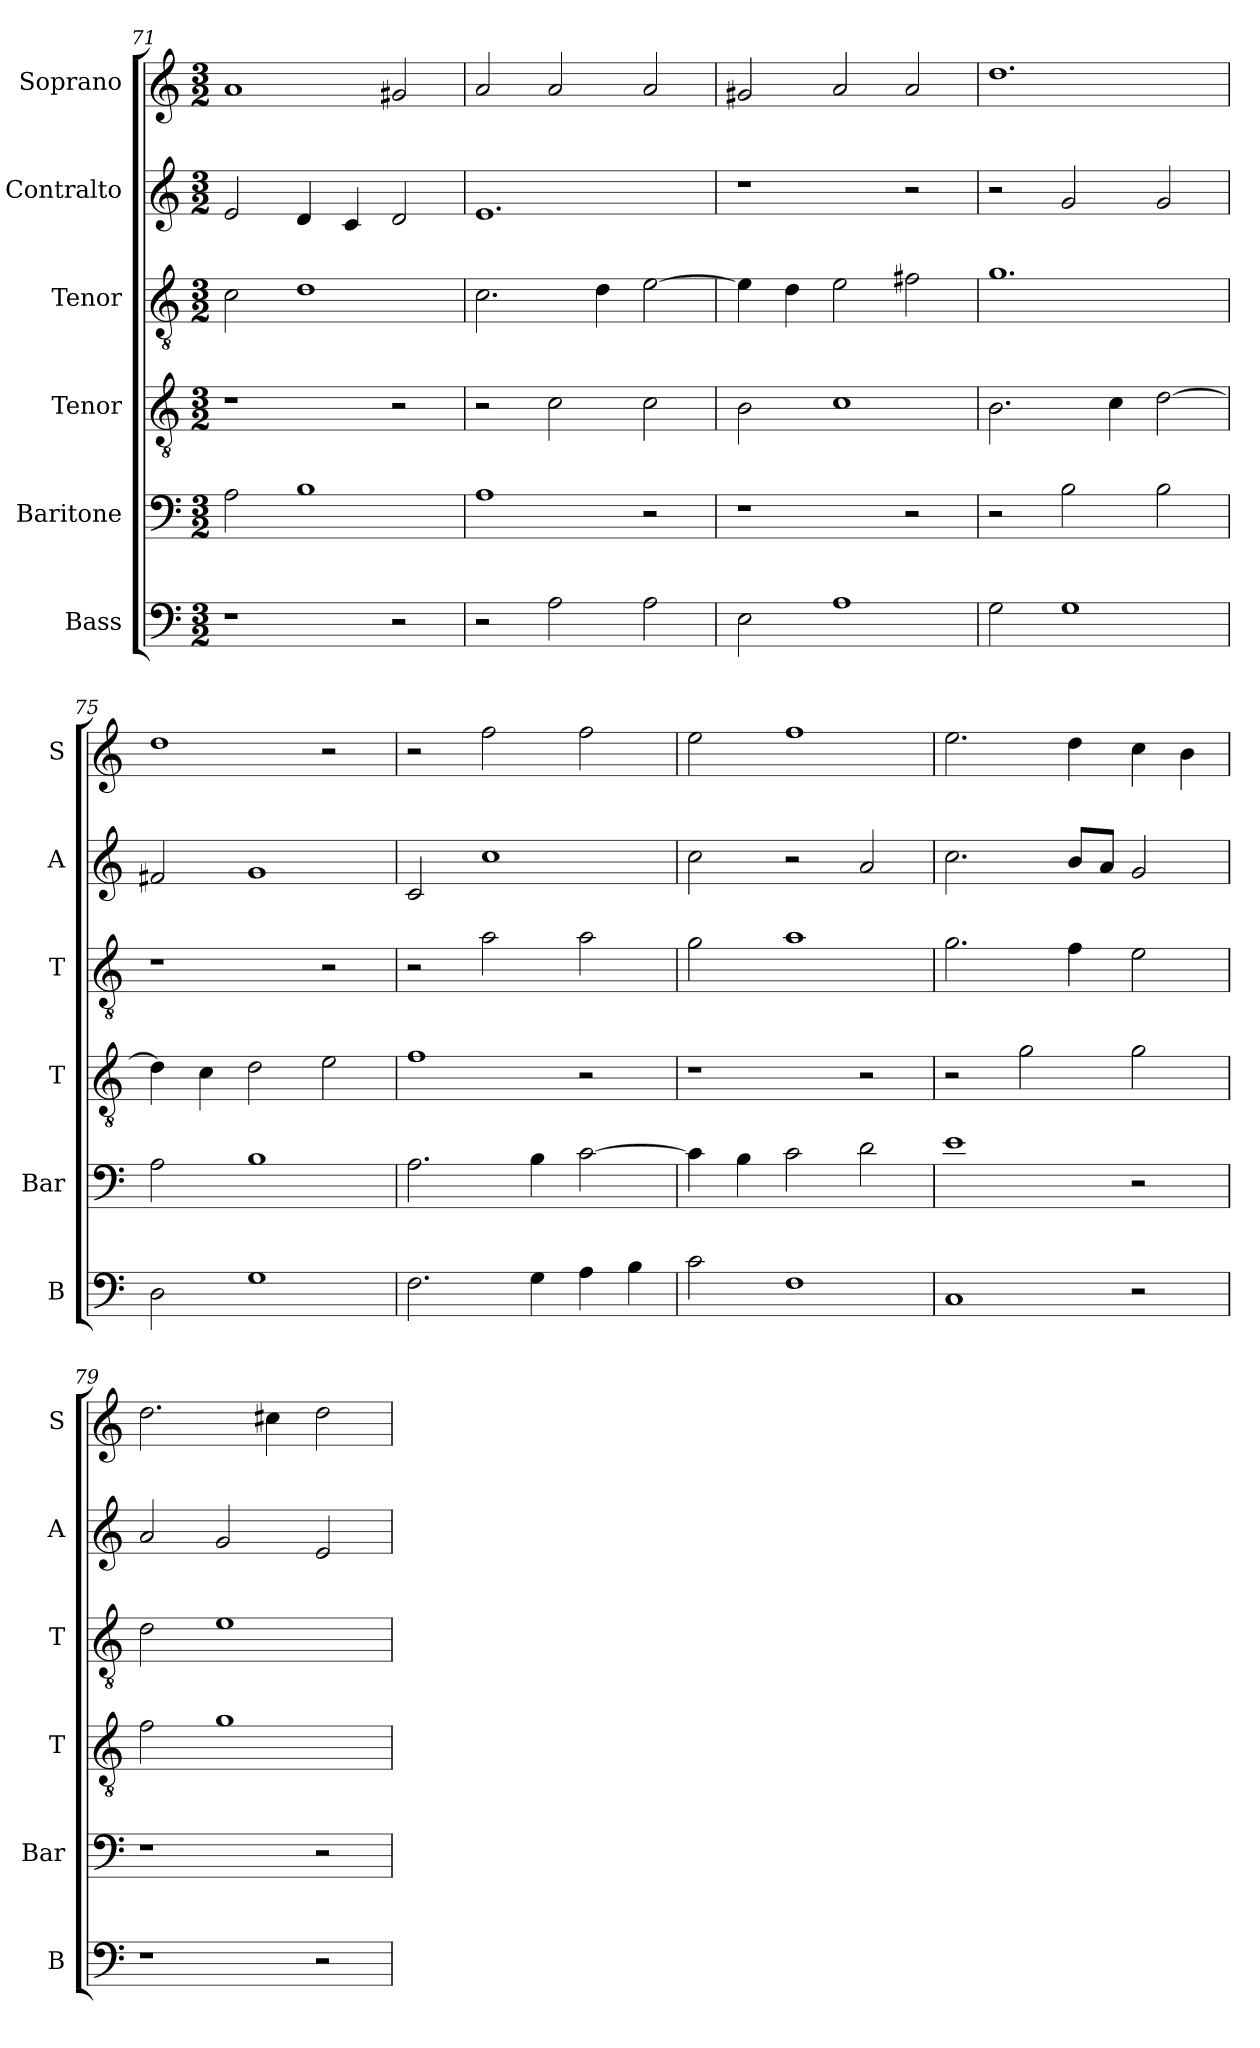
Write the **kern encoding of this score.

**kern	**kern	**kern	**kern	**kern	**kern
*part6	*part5	*part4	*part3	*part2	*part1
*staff6	*staff5	*staff4	*staff3	*staff2	*staff1
*I"Bass	*I"Baritone	*I"Tenor	*I"Tenor	*I"Contralto	*I"Soprano
*I'B	*I'Bar	*I'T	*I'T	*I'A	*I'S
*clefF4	*clefF4	*clefGv2	*clefGv2	*clefG2	*clefG2
*k[]	*k[]	*k[]	*k[]	*k[]	*k[]
*G:mix	*G:mix	*G:mix	*G:mix	*G:mix	*G:mix
*M3/2	*M3/2	*M3/2	*M3/2	*M3/2	*M3/2
=71	=71	=71	=71	=71	=71
1r	2A	1r	2c	2e	1a
.	1B	.	1d	4d	.
.	.	.	.	4c	.
2r	.	2r	.	2d	2g#X
=72	=72	=72	=72	=72	=72
2r	1A	2r	2.c	1.e	2a
2A	.	2c	.	.	2a
.	.	.	4d	.	.
2A	2r	2c	[2e	.	2a
=73	=73	=73	=73	=73	=73
2E	1r	2B	4e]	1r	2g#X
.	.	.	4d	.	.
1A	.	1c	2e	.	2a
.	2r	.	2f#X	2r	2a
=74	=74	=74	=74	=74	=74
2G	2r	2.B	1.g	2r	1.dd
1G	2B	.	.	2g	.
.	.	4c	.	.	.
.	2B	[2d	.	2g	.
=75	=75	=75	=75	=75	=75
2D	2A	4d]	1r	2f#X	1dd
.	.	4c	.	.	.
1G	1B	2d	.	1g	.
.	.	2e	2r	.	2r
=76	=76	=76	=76	=76	=76
2.F	2.A	1f	2r	2c	2r
.	.	.	2a	1cc	2ff
4G	4B	.	.	.	.
4A	[2c	2r	2a	.	2ff
4B	.	.	.	.	.
=77	=77	=77	=77	=77	=77
2c	4c]	1r	2g	2cc	2ee
.	4B	.	.	.	.
1F	2c	.	1a	2r	1ff
.	2d	2r	.	2a	.
=78	=78	=78	=78	=78	=78
1C	1e	2r	2.g	2.cc	2.ee
.	.	2g	.	.	.
.	.	.	4f	8b/L	4dd
.	.	.	.	8a/J	.
2r	2r	2g	2e	2g	4cc
.	.	.	.	.	4b
=79	=79	=79	=79	=79	=79
1r	1r	2f	2d	2a	2.dd
.	.	1g	1e	2g	.
.	.	.	.	.	4cc#X
2r	2r	.	.	2e	2dd
=	=	=	=	=	=
*-	*-	*-	*-	*-	*-
